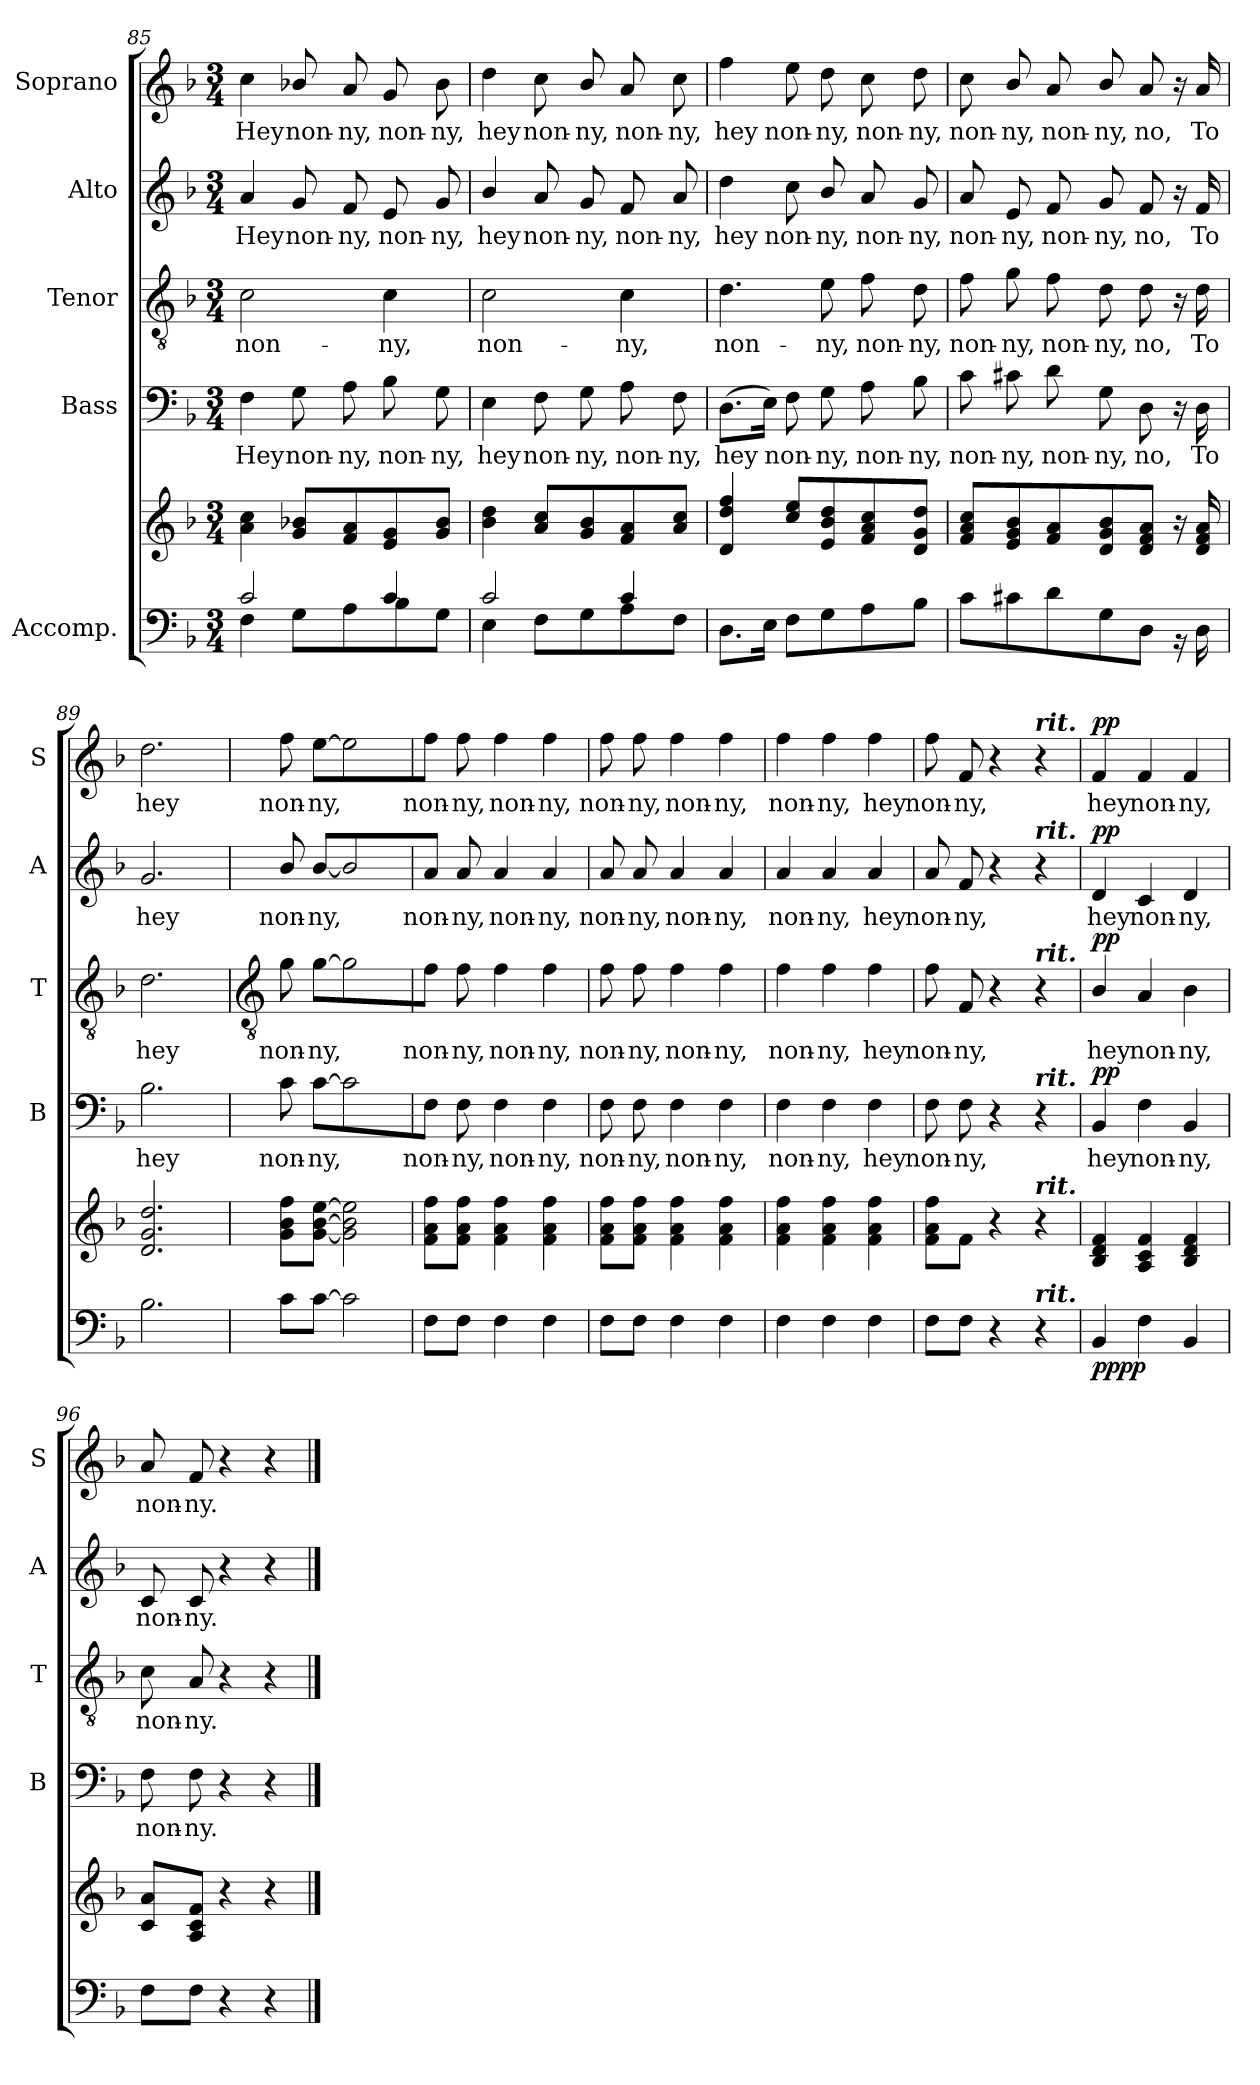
**kern	**kern	**dynam	**kern	**text	**dynam	**kern	**text	**dynam	**kern	**text	**dynam	**kern	**text	**dynam
*part5	*part5	*part5	*part4	*part4	*part4	*part3	*part3	*part3	*part2	*part2	*part2	*part1	*part1	*part1
*staff6	*staff5	*staff5/6	*staff4	*staff4	*staff4	*staff3	*staff3	*staff3	*staff2	*staff2	*staff2	*staff1	*staff1	*staff1
*I"Accomp.	*	*	*I"Bass	*	*	*I"Tenor	*	*	*I"Alto	*	*	*I"Soprano	*	*
*	*	*	*I'B	*	*	*I'T	*	*	*I'A	*	*	*I'S	*	*
!!LO:LB:g=z
*clefF4	*clefG2	*	*clefF4	*	*	*clefGv2	*	*	*clefG2	*	*	*clefG2	*	*
*k[b-]	*k[b-]	*	*k[b-]	*	*	*k[b-]	*	*	*k[b-]	*	*	*k[b-]	*	*
*F:	*F:	*	*F:	*	*	*F:	*	*	*F:	*	*	*F:	*	*
*M3/4	*M3/4	*	*M3/4	*	*	*M3/4	*	*	*M3/4	*	*	*M3/4	*	*
=85	=85	=85	=85	=85	=85	=85	=85	=85	=85	=85	=85	=85	=85	=85
*^	*	*	*	*	*	*	*	*	*	*	*	*	*	*
!	!	!	!	!	!LO:LY:b	!	!	!LO:LY:b	!	!	!LO:LY:b	!	!	!LO:LY:b	!
2c/	4F\	4a 4cc	.	4F	Hey	.	2c	non-	.	4a	Hey	.	4cc	Hey	.
!	!	!	!	!	!LO:LY:b	!	!	!	!	!	!LO:LY:b	!	!	!LO:LY:b	!
.	8G\L	8g/ 8b-X/L	.	8G	non-	.	.	.	.	8g/	non-	.	8b-X/	non-	.
!	!	!	!	!	!LO:LY:b	!	!	!	!	!	!LO:LY:b	!	!	!LO:LY:b	!
.	8A\	8f 8a	.	8A	-ny,	.	.	.	.	8f	-ny,	.	8a	-ny,	.
!	!	!	!	!	!LO:LY:b	!	!	!LO:LY:b	!	!	!LO:LY:b	!	!	!LO:LY:b	!
4c/	8B-\	8e 8g	.	8B-	non-	.	4c	-ny,	.	8e	non-	.	8g	non-	.
!	!	!	!	!	!LO:LY:b	!	!	!	!	!	!LO:LY:b	!	!	!LO:LY:b	!
.	8G\J	8g 8b-J	.	8G	-ny,	.	.	.	.	8g	-ny,	.	8b-	-ny,	.
=86	=86	=86	=86	=86	=86	=86	=86	=86	=86	=86	=86	=86	=86	=86	=86
!	!	!	!	!	!LO:LY:b	!	!	!LO:LY:b	!	!	!LO:LY:b	!	!	!LO:LY:b	!
2c/	4E\	4b- 4dd	.	4E	hey	.	2c	non-	.	4b-/	hey	.	4dd	hey	.
!	!	!	!	!	!LO:LY:b	!	!	!	!	!	!LO:LY:b	!	!	!LO:LY:b	!
.	8F\L	8a 8ccL	.	8F	non-	.	.	.	.	8a	non-	.	8cc	non-	.
!	!	!	!	!	!LO:LY:b	!	!	!	!	!	!LO:LY:b	!	!	!LO:LY:b	!
.	8G\	8g/ 8b-/	.	8G	-ny,	.	.	.	.	8g/	-ny,	.	8b-/	-ny,	.
!	!	!	!	!	!LO:LY:b	!	!	!LO:LY:b	!	!	!LO:LY:b	!	!	!LO:LY:b	!
4c/	8A\	8f 8a	.	8A	non-	.	4c	-ny,	.	8f	non-	.	8a	non-	.
!	!	!	!	!	!LO:LY:b	!	!	!	!	!	!LO:LY:b	!	!	!LO:LY:b	!
.	8F\J	8a 8ccJ	.	8F	-ny,	.	.	.	.	8a	-ny,	.	8cc	-ny,	.
=87	=87	=87	=87	=87	=87	=87	=87	=87	=87	=87	=87	=87	=87	=87	=87
!	!	!	!	!	!LO:LY:b	!	!	!LO:LY:b	!	!	!LO:LY:b	!	!	!LO:LY:b	!
2.ryy	8.D\L	4d 4dd 4ff	.	(>8.DL	hey	.	4.d	non-	.	4dd	hey	.	4ff	hey	.
.	16E\J	.	.	16EJ)	.	.	.	.	.	.	.	.	.	.	.
!	!	!	!	!	!LO:LY:b	!	!	!	!	!	!LO:LY:b	!	!	!LO:LY:b	!
.	8F\L	8cc 8eeL	.	8F	non-	.	.	.	.	8cc	non-	.	8ee	non-	.
!	!	!	!	!	!LO:LY:b	!	!	!LO:LY:b	!	!	!LO:LY:b	!	!	!LO:LY:b	!
.	8G\	8e 8b- 8dd	.	8G	-ny,	.	8e	-ny,	.	8b-/	-ny,	.	8dd	-ny,	.
!	!	!	!	!	!LO:LY:b	!	!	!LO:LY:b	!	!	!LO:LY:b	!	!	!LO:LY:b	!
.	8A\	8f 8a 8cc	.	8A	non-	.	8f	non-	.	8a	non-	.	8cc	non-	.
!	!	!	!	!	!LO:LY:b	!	!	!LO:LY:b	!	!	!LO:LY:b	!	!	!LO:LY:b	!
.	8B-\J	8d 8g 8ddJ	.	8B-	-ny,	.	8d	-ny,	.	8g/	-ny,	.	8dd	-ny,	.
=88	=88	=88	=88	=88	=88	=88	=88	=88	=88	=88	=88	=88	=88	=88	=88
!	!	!	!	!	!LO:LY:b	!	!	!LO:LY:b	!	!	!LO:LY:b	!	!	!LO:LY:b	!
2.ryy	8c\L	8f 8a 8ccL	.	8c	non-	.	8f	non-	.	8a	non-	.	8cc	non-	.
!	!	!	!	!	!LO:LY:b	!	!	!LO:LY:b	!	!	!LO:LY:b	!	!	!LO:LY:b	!
.	8c#X\	8e/ 8g/ 8b-/	.	8c#X	-ny,	.	8g	-ny,	.	8e/	-ny,	.	8b-/	-ny,	.
!	!	!	!	!	!LO:LY:b	!	!	!LO:LY:b	!	!	!LO:LY:b	!	!	!LO:LY:b	!
.	8d\	8f 8a	.	8d	non-	.	8f	non-	.	8f	non-	.	8a	non-	.
!	!	!	!	!	!LO:LY:b	!	!	!LO:LY:b	!	!	!LO:LY:b	!	!	!LO:LY:b	!
.	8G\	8d/ 8g/ 8b-/	.	8G	-ny,	.	8d	-ny,	.	8g/	-ny,	.	8b-/	-ny,	.
!	!	!	!	!	!LO:LY:b	!	!	!LO:LY:b	!	!	!LO:LY:b	!	!	!LO:LY:b	!
.	8D\J	8d 8f 8aJ	.	8D	no,	.	8d	no,	.	8f	no,	.	8a	no,	.
.	16r	16r	.	16r	.	.	16r	.	.	16r	.	.	16r	.	.
!	!	!	!	!	!LO:LY:b	!	!	!LO:LY:b	!	!	!LO:LY:b	!	!	!LO:LY:b	!
.	16D\	16d 16f 16a	.	16D	To	.	16d	To	.	16f	To	.	16a	To	.
=89	=89	=89	=89	=89	=89	=89	=89	=89	=89	=89	=89	=89	=89	=89	=89
!	!	!	!	!	!LO:LY:b	!	!	!LO:LY:b	!	!	!LO:LY:b	!	!	!LO:LY:b	!
2.ryy	2.B-\	2.d 2.g 2.dd	.	2.B-	hey	.	2.d	hey	.	2.g	hey	.	2.dd	hey	.
*v	*v	*	*	*	*	*	*	*	*	*	*	*	*	*	*
!!LO:LB:g=z
=90	=90	=90	=90	=90	=90	=90	=90	=90	=90	=90	=90	=90	=90	=90
*	*	*	*	*	*	*clefGv2	*	*	*	*	*	*	*	*
*^	*	*	*	*	*	*	*	*	*	*	*	*	*	*
!	!	!	!	!	!LO:LY:b	!	!	!LO:LY:b	!	!	!LO:LY:b	!	!	!LO:LY:b	!
*v	*v	*	*	*	*	*	*	*	*	*	*	*	*	*	*
8c\L	8g 8b- 8ffL	.	8c\	non-	.	8g\	non-	.	8b-/	non-	.	8ff	non-	.
!	!	!	!	!LO:LY:b	!	!	!LO:LY:b	!	!	!LO:LY:b	!	!	!LO:LY:b	!
[8c\J	[8g [8b- [8eeJ	.	[8c\L	-ny,	.	[8g\L	-ny,	.	[8b-/L	-ny,	.	[8eeL	-ny,	.
2c\]	2g] 2b-] 2ee]	.	2c\]	.	.	2g\]	.	.	2b-/]	.	.	2ee]	.	.
=91	=91	=91	=91	=91	=91	=91	=91	=91	=91	=91	=91	=91	=91	=91
!	!	!	!	!LO:LY:b	!	!	!LO:LY:b	!	!	!LO:LY:b	!	!	!LO:LY:b	!
8FL	8f 8a 8ffL	.	8FJ	non-	.	8fJ	non-	.	8aJ	non-	.	8ffJ	non-	.
!	!	!	!	!LO:LY:b	!	!	!LO:LY:b	!	!	!LO:LY:b	!	!	!LO:LY:b	!
8FJ	8f 8a 8ffJ	.	8F	-ny,	.	8f	-ny,	.	8a	-ny,	.	8ff	-ny,	.
!	!	!	!	!LO:LY:b	!	!	!LO:LY:b	!	!	!LO:LY:b	!	!	!LO:LY:b	!
4F	4f 4a 4ff	.	4F	non-	.	4f	non-	.	4a	non-	.	4ff	non-	.
!	!	!	!	!LO:LY:b	!	!	!LO:LY:b	!	!	!LO:LY:b	!	!	!LO:LY:b	!
4F	4f 4a 4ff	.	4F	-ny,	.	4f	-ny,	.	4a	-ny,	.	4ff	-ny,	.
=92	=92	=92	=92	=92	=92	=92	=92	=92	=92	=92	=92	=92	=92	=92
!	!	!	!	!LO:LY:b	!	!	!LO:LY:b	!	!	!LO:LY:b	!	!	!LO:LY:b	!
8FL	8f 8a 8ffL	.	8F	non-	.	8f	non-	.	8a	non-	.	8ff	non-	.
!	!	!	!	!LO:LY:b	!	!	!LO:LY:b	!	!	!LO:LY:b	!	!	!LO:LY:b	!
8FJ	8f 8a 8ffJ	.	8F	-ny,	.	8f	-ny,	.	8a	-ny,	.	8ff	-ny,	.
!	!	!	!	!LO:LY:b	!	!	!LO:LY:b	!	!	!LO:LY:b	!	!	!LO:LY:b	!
4F	4f 4a 4ff	.	4F	non-	.	4f	non-	.	4a	non-	.	4ff	non-	.
!	!	!	!	!LO:LY:b	!	!	!LO:LY:b	!	!	!LO:LY:b	!	!	!LO:LY:b	!
4F	4f 4a 4ff	.	4F	-ny,	.	4f	-ny,	.	4a	-ny,	.	4ff	-ny,	.
=93	=93	=93	=93	=93	=93	=93	=93	=93	=93	=93	=93	=93	=93	=93
!	!	!	!	!LO:LY:b	!	!	!LO:LY:b	!	!	!LO:LY:b	!	!	!LO:LY:b	!
4F	4f 4a 4ff	.	4F	non-	.	4f	non-	.	4a	non-	.	4ff	non-	.
!	!	!	!	!LO:LY:b	!	!	!LO:LY:b	!	!	!LO:LY:b	!	!	!LO:LY:b	!
4F	4f 4a 4ff	.	4F	-ny,	.	4f	-ny,	.	4a	-ny,	.	4ff	-ny,	.
!	!	!	!	!LO:LY:b	!	!	!LO:LY:b	!	!	!LO:LY:b	!	!	!LO:LY:b	!
4F	4f 4a 4ff	.	4F	hey	.	4f	hey	.	4a	hey	.	4ff	hey	.
=94	=94	=94	=94	=94	=94	=94	=94	=94	=94	=94	=94	=94	=94	=94
!	!	!	!	!LO:LY:b	!	!	!LO:LY:b	!	!	!LO:LY:b	!	!	!LO:LY:b	!
8FL	8f 8a 8ffL	.	8F	non-	.	8f	non-	.	8a	non-	.	8ff	non-	.
!	!	!	!	!LO:LY:b	!	!	!LO:LY:b	!	!	!LO:LY:b	!	!	!LO:LY:b	!
8FJ	8fJ	.	8F	-ny,	.	8F	-ny,	.	8f	-ny,	.	8f	-ny,	.
4r	4r	.	4r	.	.	4r	.	.	4r	.	.	4r	.	.
!	!	!	!	!	!	!	!	!	!	!	!	!LO:TX:a:Bi:t=rit.	!	!
!	!	!	!	!	!	!	!	!	!LO:TX:a:Bi:t=rit.	!	!	!	!	!
!	!	!	!	!	!	!LO:TX:a:Bi:t=rit.	!	!	!	!	!	!	!	!
!	!	!	!LO:TX:a:Bi:t=rit.	!	!	!	!	!	!	!	!	!	!	!
!	!LO:TX:a:Bi:t=rit.	!	!	!	!	!	!	!	!	!	!	!	!	!
!LO:TX:a:Bi:t=rit.	!	!	!	!	!	!	!	!	!	!	!	!	!	!
4r	4r	.	4r	.	.	4r	.	.	4r	.	.	4r	.	.
=95	=95	=95	=95	=95	=95	=95	=95	=95	=95	=95	=95	=95	=95	=95
!	!	!LO:DY:b=2	!	!LO:LY:b	!	!	!LO:LY:b	!	!	!LO:LY:b	!	!	!LO:LY:b	!
!	!	!LO:DY:n=1:b	!	!	!LO:DY:b	!	!	!LO:DY:b	!	!	!LO:DY:b	!	!	!LO:DY:b
4BB-	4B- 4d 4f	pp pp	4BB-	hey	pp	4B-/	hey	pp	4d	hey	pp	4f	hey	pp
!	!	!	!	!LO:LY:b	!	!	!LO:LY:b	!	!	!LO:LY:b	!	!	!LO:LY:b	!
4F	4A 4c 4f	.	4F	non-	.	4A	non-	.	4c	non-	.	4f	non-	.
!	!	!	!	!LO:LY:b	!	!	!LO:LY:b	!	!	!LO:LY:b	!	!	!LO:LY:b	!
4BB-	4B- 4d 4f	.	4BB-	-ny,	.	4B-	-ny,	.	4d	-ny,	.	4f	-ny,	.
=96	=96	=96	=96	=96	=96	=96	=96	=96	=96	=96	=96	=96	=96	=96
!	!	!	!	!LO:LY:b	!	!	!LO:LY:b	!	!	!LO:LY:b	!	!	!LO:LY:b	!
8FL	8c 8aL	.	8F	non-	.	8c	non-	.	8c	non-	.	8a	non-	.
!	!	!	!	!LO:LY:b	!	!	!LO:LY:b	!	!	!LO:LY:b	!	!	!LO:LY:b	!
8FJ	8A 8c 8fJ	.	8F	-ny.	.	8A	-ny.	.	8c	-ny.	.	8f	-ny.	.
4r	4r	.	4r	.	.	4r	.	.	4r	.	.	4r	.	.
4r	4r	.	4r	.	.	4r	.	.	4r	.	.	4r	.	.
==	==	==	==	==	==	==	==	==	==	==	==	==	==	==
*-	*-	*-	*-	*-	*-	*-	*-	*-	*-	*-	*-	*-	*-	*-
